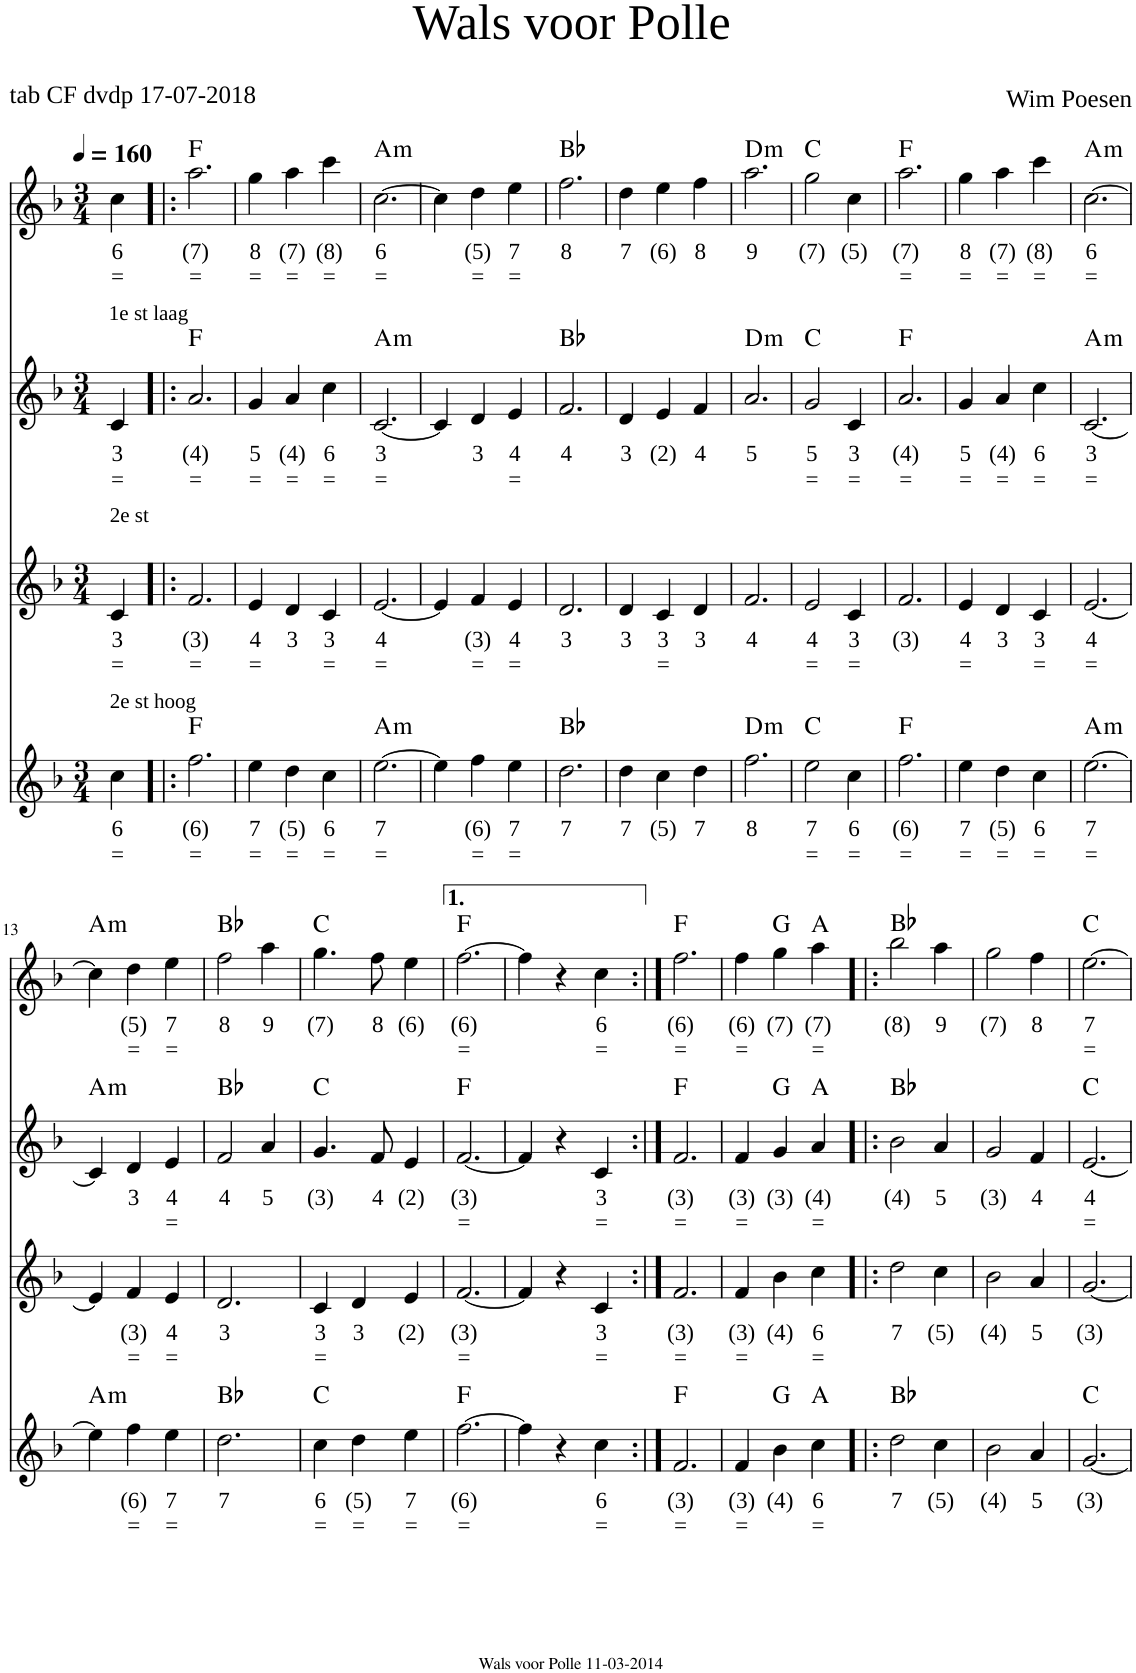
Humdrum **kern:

**kern	**text	**text	**kern	**text	**text	**kern	**text	**text	**kern	**text	**text	**harte
*part4	*part4	*part4	*part3	*part3	*part3	*part2	*part2	*part2	*part1	*part1	*part1	*part1
*staff4	*staff4	*staff4	*staff3	*staff3	*staff3	*staff2	*staff2	*staff2	*staff1	*staff1	*staff1	*
*I"Voice	*	*	*I"Voice	*	*	*I"Voice	*	*	*I"Voice	*	*	*
*clefG2	*	*	*clefG2	*	*	*clefG2	*	*	*clefG2	*	*	*
*k[b-]	*	*	*k[b-]	*	*	*k[b-]	*	*	*k[b-]	*	*	*
*M3/4	*	*	*M3/4	*	*	*M3/4	*	*	*M3/4	*	*	*
*MM160	*	*	*MM160	*	*	*MM160	*	*	*MM160	*	*	*
=1	=1	=1	=1	=1	=1	=1	=1	=1	=1	=1	=1	=1
!	!	!	!	!	!	!LO:TX:a:t=1e st laag	!	!	!	!	!	!
!	!	!	!LO:TX:a:t=2e st	!	!	!	!	!	!	!	!	!
!LO:TX:a:t=2e st hoog	!	!	!	!	!	!	!	!	!	!	!	!
!	!LO:LY:b	!LO:LY:b	!	!LO:LY:b	!LO:LY:b	!	!LO:LY:b	!LO:LY:b	!	!LO:LY:b	!LO:LY:b	!
4cc\	6	=	4c/	3	=	4c/	3	=	4cc\	6	=	.
=2!|:	=2!|:	=2!|:	=2!|:	=2!|:	=2!|:	=2!|:	=2!|:	=2!|:	=2!|:	=2!|:	=2!|:	=2!|:
!	!LO:LY:b	!LO:LY:b	!	!LO:LY:b	!LO:LY:b	!	!LO:LY:b	!LO:LY:b	!	!LO:LY:b	!LO:LY:b	!
2.ff\	(6)	=	2.f/	(3)	=	2.a/	(4)	=	2.aa\	(7)	=	F:maj
=3	=3	=3	=3	=3	=3	=3	=3	=3	=3	=3	=3	=3
!	!LO:LY:b	!LO:LY:b	!	!LO:LY:b	!LO:LY:b	!	!LO:LY:b	!LO:LY:b	!	!LO:LY:b	!LO:LY:b	!
4ee\	7	=	4e/	4	=	4g/	5	=	4gg\	8	=	.
!	!LO:LY:b	!LO:LY:b	!	!LO:LY:b	!	!	!LO:LY:b	!LO:LY:b	!	!LO:LY:b	!LO:LY:b	!
4dd\	(5)	=	4d/	3	.	4a/	(4)	=	4aa\	(7)	=	.
!	!LO:LY:b	!LO:LY:b	!	!LO:LY:b	!LO:LY:b	!	!LO:LY:b	!LO:LY:b	!	!LO:LY:b	!LO:LY:b	!
4cc\	6	=	4c/	3	=	4cc\	6	=	4ccc\	(8)	=	.
=4	=4	=4	=4	=4	=4	=4	=4	=4	=4	=4	=4	=4
!	!LO:LY:b	!LO:LY:b	!	!LO:LY:b	!LO:LY:b	!	!LO:LY:b	!LO:LY:b	!	!LO:LY:b	!LO:LY:b	!LO:H:kt=m
[2.ee\	7	=	[2.e/	4	=	[2.c/	3	=	[2.cc\	6	=	A:min
=5	=5	=5	=5	=5	=5	=5	=5	=5	=5	=5	=5	=5
4ee\]	.	.	4e/]	.	.	4c/]	.	.	4cc\]	.	.	.
!	!LO:LY:b	!LO:LY:b	!	!LO:LY:b	!LO:LY:b	!	!LO:LY:b	!	!	!LO:LY:b	!LO:LY:b	!
4ff\	(6)	=	4f/	(3)	=	4d/	3	.	4dd\	(5)	=	.
!	!LO:LY:b	!LO:LY:b	!	!LO:LY:b	!LO:LY:b	!	!LO:LY:b	!LO:LY:b	!	!LO:LY:b	!LO:LY:b	!
4ee\	7	=	4e/	4	=	4e/	4	=	4ee\	7	=	.
=6	=6	=6	=6	=6	=6	=6	=6	=6	=6	=6	=6	=6
!	!LO:LY:b	!	!	!LO:LY:b	!	!	!LO:LY:b	!	!	!LO:LY:b	!	!
2.dd\	7	.	2.d/	3	.	2.f/	4	.	2.ff\	8	.	Bb:maj
=7	=7	=7	=7	=7	=7	=7	=7	=7	=7	=7	=7	=7
!	!LO:LY:b	!	!	!LO:LY:b	!	!	!LO:LY:b	!	!	!LO:LY:b	!	!
4dd\	7	.	4d/	3	.	4d/	3	.	4dd\	7	.	.
!	!LO:LY:b	!	!	!LO:LY:b	!LO:LY:b	!	!LO:LY:b	!	!	!LO:LY:b	!	!
4cc\	(5)	.	4c/	3	=	4e/	(2)	.	4ee\	(6)	.	.
!	!LO:LY:b	!	!	!LO:LY:b	!	!	!LO:LY:b	!	!	!LO:LY:b	!	!
4dd\	7	.	4d/	3	.	4f/	4	.	4ff\	8	.	.
=8	=8	=8	=8	=8	=8	=8	=8	=8	=8	=8	=8	=8
!	!LO:LY:b	!	!	!LO:LY:b	!	!	!LO:LY:b	!	!	!LO:LY:b	!	!LO:H:kt=m
2.ff\	8	.	2.f/	4	.	2.a/	5	.	2.aa\	9	.	D:min
=9	=9	=9	=9	=9	=9	=9	=9	=9	=9	=9	=9	=9
!	!LO:LY:b	!LO:LY:b	!	!LO:LY:b	!LO:LY:b	!	!LO:LY:b	!LO:LY:b	!	!LO:LY:b	!	!
2ee\	7	=	2e/	4	=	2g/	5	=	2gg\	(7)	.	C:maj
!	!LO:LY:b	!LO:LY:b	!	!LO:LY:b	!LO:LY:b	!	!LO:LY:b	!LO:LY:b	!	!LO:LY:b	!	!
4cc\	6	=	4c/	3	=	4c/	3	=	4cc\	(5)	.	.
=10	=10	=10	=10	=10	=10	=10	=10	=10	=10	=10	=10	=10
!	!LO:LY:b	!LO:LY:b	!	!LO:LY:b	!	!	!LO:LY:b	!LO:LY:b	!	!LO:LY:b	!LO:LY:b	!
2.ff\	(6)	=	2.f/	(3)	.	2.a/	(4)	=	2.aa\	(7)	=	F:maj
=11	=11	=11	=11	=11	=11	=11	=11	=11	=11	=11	=11	=11
!	!LO:LY:b	!LO:LY:b	!	!LO:LY:b	!LO:LY:b	!	!LO:LY:b	!LO:LY:b	!	!LO:LY:b	!LO:LY:b	!
4ee\	7	=	4e/	4	=	4g/	5	=	4gg\	8	=	.
!	!LO:LY:b	!LO:LY:b	!	!LO:LY:b	!	!	!LO:LY:b	!LO:LY:b	!	!LO:LY:b	!LO:LY:b	!
4dd\	(5)	=	4d/	3	.	4a/	(4)	=	4aa\	(7)	=	.
!	!LO:LY:b	!LO:LY:b	!	!LO:LY:b	!LO:LY:b	!	!LO:LY:b	!LO:LY:b	!	!LO:LY:b	!LO:LY:b	!
4cc\	6	=	4c/	3	=	4cc\	6	=	4ccc\	(8)	=	.
=12	=12	=12	=12	=12	=12	=12	=12	=12	=12	=12	=12	=12
!	!LO:LY:b	!LO:LY:b	!	!LO:LY:b	!LO:LY:b	!	!LO:LY:b	!LO:LY:b	!	!LO:LY:b	!LO:LY:b	!LO:H:kt=m
[2.ee\	7	=	[2.e/	4	=	[2.c/	3	=	[2.cc\	6	=	A:min
!!LO:LB:g=z
=13	=13	=13	=13	=13	=13	=13	=13	=13	=13	=13	=13	=13
!	!	!	!	!	!	!	!	!	!	!	!	!LO:H:kt=m
4ee\]	.	.	4e/]	.	.	4c/]	.	.	4cc\]	.	.	A:min
!	!LO:LY:b	!LO:LY:b	!	!LO:LY:b	!LO:LY:b	!	!LO:LY:b	!	!	!LO:LY:b	!LO:LY:b	!
4ff\	(6)	=	4f/	(3)	=	4d/	3	.	4dd\	(5)	=	.
!	!LO:LY:b	!LO:LY:b	!	!LO:LY:b	!LO:LY:b	!	!LO:LY:b	!LO:LY:b	!	!LO:LY:b	!LO:LY:b	!
4ee\	7	=	4e/	4	=	4e/	4	=	4ee\	7	=	.
=14	=14	=14	=14	=14	=14	=14	=14	=14	=14	=14	=14	=14
!	!LO:LY:b	!	!	!LO:LY:b	!	!	!LO:LY:b	!	!	!LO:LY:b	!	!
2.dd\	7	.	2.d/	3	.	2f/	4	.	2ff\	8	.	Bb:maj
!	!	!	!	!	!	!	!LO:LY:b	!	!	!LO:LY:b	!	!
.	.	.	.	.	.	4a/	5	.	4aa\	9	.	.
=15	=15	=15	=15	=15	=15	=15	=15	=15	=15	=15	=15	=15
!	!LO:LY:b	!LO:LY:b	!	!LO:LY:b	!LO:LY:b	!	!LO:LY:b	!	!	!LO:LY:b	!	!
4cc\	6	=	4c/	3	=	4.g/	(3)	.	4.gg\	(7)	.	C:maj
!	!LO:LY:b	!LO:LY:b	!	!LO:LY:b	!	!	!	!	!	!	!	!
4dd\	(5)	=	4d/	3	.	.	.	.	.	.	.	.
!	!	!	!	!	!	!	!LO:LY:b	!	!	!LO:LY:b	!	!
.	.	.	.	.	.	8f/	4	.	8ff\	8	.	.
!	!LO:LY:b	!LO:LY:b	!	!LO:LY:b	!	!	!LO:LY:b	!	!	!LO:LY:b	!	!
4ee\	7	=	4e/	(2)	.	4e/	(2)	.	4ee\	(6)	.	.
=16	=16	=16	=16	=16	=16	=16	=16	=16	=16	=16	=16	=16
!	!LO:LY:b	!LO:LY:b	!	!LO:LY:b	!LO:LY:b	!	!LO:LY:b	!LO:LY:b	!	!LO:LY:b	!LO:LY:b	!
[2.ff\	(6)	=	[2.f/	(3)	=	[2.f/	(3)	=	[2.ff\	(6)	=	F:maj
=17	=17	=17	=17	=17	=17	=17	=17	=17	=17	=17	=17	=17
4ff\]	.	.	4f/]	.	.	4f/]	.	.	4ff\]	.	.	.
4r	.	.	4r	.	.	4r	.	.	4r	.	.	.
!	!LO:LY:b	!LO:LY:b	!	!LO:LY:b	!LO:LY:b	!	!LO:LY:b	!LO:LY:b	!	!LO:LY:b	!LO:LY:b	!
4cc\	6	=	4c/	3	=	4c/	3	=	4cc\	6	=	.
=18:|!	=18:|!	=18:|!	=18:|!	=18:|!	=18:|!	=18:|!	=18:|!	=18:|!	=18:|!	=18:|!	=18:|!	=18:|!
!	!LO:LY:b	!LO:LY:b	!	!LO:LY:b	!LO:LY:b	!	!LO:LY:b	!LO:LY:b	!	!LO:LY:b	!LO:LY:b	!
2.f/	(3)	=	2.f/	(3)	=	2.f/	(3)	=	2.ff\	(6)	=	F:maj
=19	=19	=19	=19	=19	=19	=19	=19	=19	=19	=19	=19	=19
!	!LO:LY:b	!LO:LY:b	!	!LO:LY:b	!LO:LY:b	!	!LO:LY:b	!LO:LY:b	!	!LO:LY:b	!LO:LY:b	!
4f/	(3)	=	4f/	(3)	=	4f/	(3)	=	4ff\	(6)	=	.
!	!LO:LY:b	!	!	!LO:LY:b	!	!	!LO:LY:b	!	!	!LO:LY:b	!	!
4b-\	(4)	.	4b-\	(4)	.	4g/	(3)	.	4gg\	(7)	.	G:maj
!	!LO:LY:b	!LO:LY:b	!	!LO:LY:b	!LO:LY:b	!	!LO:LY:b	!LO:LY:b	!	!LO:LY:b	!LO:LY:b	!
4cc\	6	=	4cc\	6	=	4a/	(4)	=	4aa\	(7)	=	A:maj
=20!|:	=20!|:	=20!|:	=20!|:	=20!|:	=20!|:	=20!|:	=20!|:	=20!|:	=20!|:	=20!|:	=20!|:	=20!|:
!	!LO:LY:b	!	!	!LO:LY:b	!	!	!LO:LY:b	!	!	!LO:LY:b	!	!
2dd\	7	.	2dd\	7	.	2b-\	(4)	.	2bb-\	(8)	.	Bb:maj
!	!LO:LY:b	!	!	!LO:LY:b	!	!	!LO:LY:b	!	!	!LO:LY:b	!	!
4cc\	(5)	.	4cc\	(5)	.	4a/	5	.	4aa\	9	.	.
=21	=21	=21	=21	=21	=21	=21	=21	=21	=21	=21	=21	=21
!	!LO:LY:b	!	!	!LO:LY:b	!	!	!LO:LY:b	!	!	!LO:LY:b	!	!
2b-\	(4)	.	2b-\	(4)	.	2g/	(3)	.	2gg\	(7)	.	.
!	!LO:LY:b	!	!	!LO:LY:b	!	!	!LO:LY:b	!	!	!LO:LY:b	!	!
4a/	5	.	4a/	5	.	4f/	4	.	4ff\	8	.	.
=22	=22	=22	=22	=22	=22	=22	=22	=22	=22	=22	=22	=22
!	!LO:LY:b	!	!	!LO:LY:b	!	!	!LO:LY:b	!LO:LY:b	!	!LO:LY:b	!LO:LY:b	!
[2.g/	(3)	.	[2.g/	(3)	.	[2.e/	4	=	[2.ee\	7	=	C:maj
=	=	=	=	=	=	=	=	=	=	=	=	=
*-	*-	*-	*-	*-	*-	*-	*-	*-	*-	*-	*-	*-
